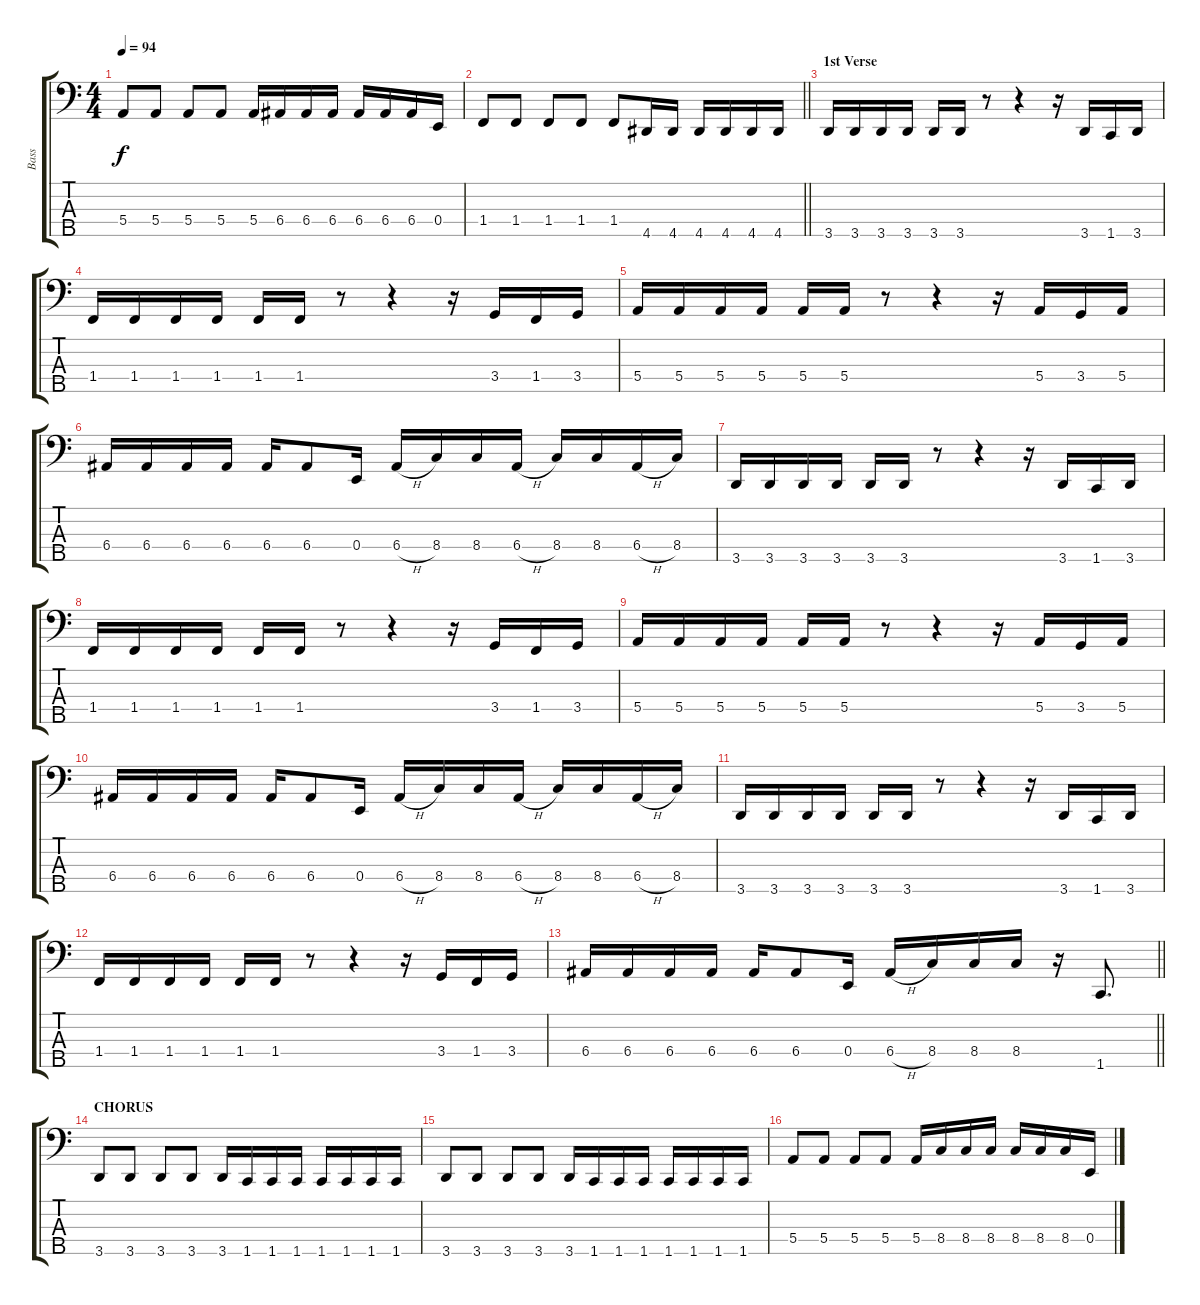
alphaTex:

\track ("Bass" "Bass") {instrument electricbassfinger}
\staff {score tabs}
\tuning (G2 D2 A1 E1 B0) {hide}
\ts (4 4)
\tempo 94
\clef f4
\ks c
5.4.8{dy f} 5.4.8 5.4.8 5.4.8 5.4.16 6.4.16 6.4.16 6.4.16 6.4.16 6.4.16 6.4.16 0.4.16 |
\barLineRight lightlight
1.4.8 1.4.8 1.4.8 1.4.8 1.4.8 4.5.16 4.5.16 4.5.16 4.5.16 4.5.16 4.5.16 |
\section ("" "1st Verse")
3.5.16 3.5.16 3.5.16 3.5.16 3.5.16 3.5.16 r.8 r.4 r.16 3.5.16 1.5.16 3.5.16 |
1.4.16 1.4.16 1.4.16 1.4.16 1.4.16 1.4.16 r.8 r.4 r.16 3.4.16 1.4.16 3.4.16 |
5.4.16 5.4.16 5.4.16 5.4.16 5.4.16 5.4.16 r.8 r.4 r.16 5.4.16 3.4.16 5.4.16 |
6.4.16 6.4.16 6.4.16 6.4.16 6.4.16 6.4.8 0.4.16 6.4{h}.16 8.4.16 8.4.16 6.4{h}.16 8.4.16 8.4.16 6.4{h}.16 8.4.16 |
3.5.16 3.5.16 3.5.16 3.5.16 3.5.16 3.5.16 r.8 r.4 r.16 3.5.16 1.5.16 3.5.16 |
1.4.16 1.4.16 1.4.16 1.4.16 1.4.16 1.4.16 r.8 r.4 r.16 3.4.16 1.4.16 3.4.16 |
5.4.16 5.4.16 5.4.16 5.4.16 5.4.16 5.4.16 r.8 r.4 r.16 5.4.16 3.4.16 5.4.16 |
6.4.16 6.4.16 6.4.16 6.4.16 6.4.16 6.4.8 0.4.16 6.4{h}.16 8.4.16 8.4.16 6.4{h}.16 8.4.16 8.4.16 6.4{h}.16 8.4.16 |
3.5.16 3.5.16 3.5.16 3.5.16 3.5.16 3.5.16 r.8 r.4 r.16 3.5.16 1.5.16 3.5.16 |
1.4.16 1.4.16 1.4.16 1.4.16 1.4.16 1.4.16 r.8 r.4 r.16 3.4.16 1.4.16 3.4.16 |
\barLineRight lightlight
6.4.16 6.4.16 6.4.16 6.4.16 6.4.16 6.4.8 0.4.16 6.4{h}.16 8.4.16 8.4.16 8.4.16 r.16 1.5.8{d} |
\section ("" "CHORUS")
3.5.8 3.5.8 3.5.8 3.5.8 3.5.16 1.5.16 1.5.16 1.5.16 1.5.16 1.5.16 1.5.16 1.5.16 |
3.5.8 3.5.8 3.5.8 3.5.8 3.5.16 1.5.16 1.5.16 1.5.16 1.5.16 1.5.16 1.5.16 1.5.16 |
5.4.8 5.4.8 5.4.8 5.4.8 5.4.16 8.4.16 8.4.16 8.4.16 8.4.16 8.4.16 8.4.16 0.4.16
